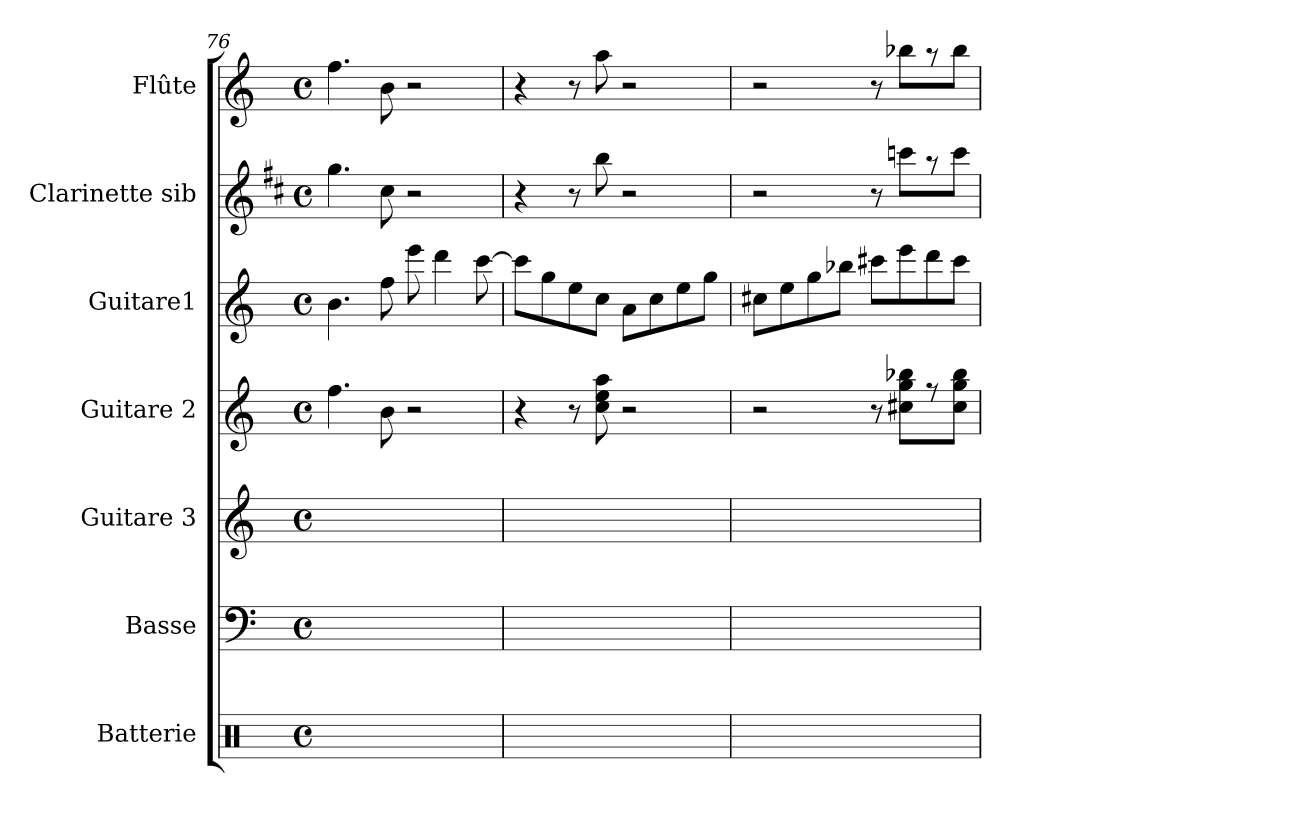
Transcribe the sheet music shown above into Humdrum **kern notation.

**kern	**kern	**kern	**kern	**kern	**kern	**kern
*part7	*part6	*part5	*part4	*part3	*part2	*part1
*staff7	*staff6	*staff5	*staff4	*staff3	*staff2	*staff1
*I"Batterie	*I"Basse	*I"Guitare 3	*I"Guitare 2	*I"Guitare1	*I"Clarinette sib	*I"Flûte
*I'Batt.	*I'B.ƒ.	*I'Gtr.ƒ. 3	*I'Gtr.ƒ. 2	*I'Gtr.ƒ. 1	*I'Cl. Sib	*I'Fl.
*clefX	*clefF4	*clefG2	*clefG2	*clefG2	*clefG2	*clefG2
*	*ITrd7c12	*ITrd7c12	*ITrd7c12	*ITrd7c12	*ITrd1c2	*
*k[]	*k[]	*k[]	*k[]	*k[]	*k[]	*k[]
*C:	*C:	*C:	*C:	*C:	*C:	*C:
*M4/4	*M4/4	*M4/4	*M4/4	*M4/4	*M4/4	*M4/4
*met(c)	*met(c)	*met(c)	*met(c)	*met(c)	*met(c)	*met(c)
=76	=76	=76	=76	=76	=76	=76
1Rggyy	1Cyy	1Cyy	4.f\	4.B\	4.ff\	4.ff\
.	.	.	8B\	8f\	8b\	8b\
.	.	.	2r	8ee\	2r	2r
.	.	.	.	4dd\	.	.
.	.	.	.	[8cc\	.	.
!!LO:PB:g=z
=77	=77	=77	=77	=77	=77	=77
1Rggyy	1Cyy	1Cyy	4r	8cc\L]	4r	4r
.	.	.	.	8g\	.	.
.	.	.	8r	8e\	8r	8r
.	.	.	8c\ 8e\ 8a\	8c\J	8aa\	8aa\
.	.	.	2r	8A\L	2r	2r
.	.	.	.	8c\	.	.
.	.	.	.	8e\	.	.
.	.	.	.	8g\J	.	.
=78	=78	=78	=78	=78	=78	=78
1Rggyy	1Cyy	1Cyy	2r	8c#X\L	2r	2r
.	.	.	.	8e\	.	.
.	.	.	.	8g\	.	.
.	.	.	.	8b-X\J	.	.
.	.	.	8r	8cc#X\L	8r	8r
.	.	.	8c#X\ 8g\ 8b-X\L	8ee\	8bb-X\L	8bb-X\L
.	.	.	8r	8dd\	8r	8r
.	.	.	8c#\ 8g\ 8b-\J	8cc#\J	8bb-\J	8bb-\J
=	=	=	=	=	=	=
*-	*-	*-	*-	*-	*-	*-
